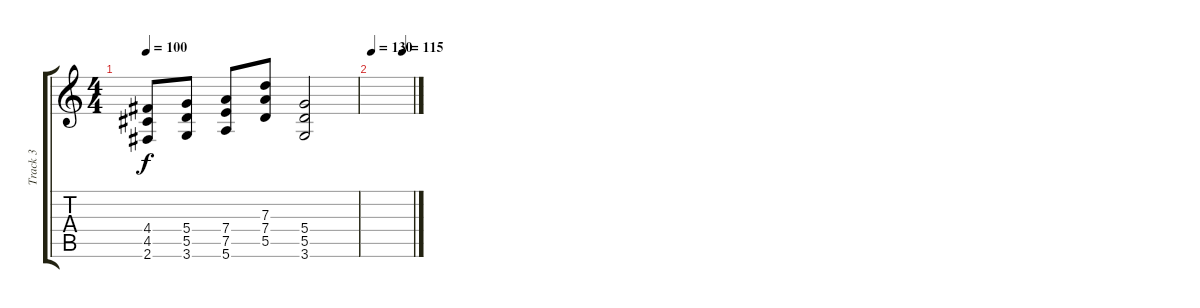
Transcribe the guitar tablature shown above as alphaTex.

\track ("Track 3" "Track 3") {instrument distortionguitar}
\staff {score tabs}
\tuning (E4 B3 G3 D3 A2 E2) {hide}
\ts (4 4)
\tempo 100
\clef g2
\ks c
(4.4 4.5 2.6).8{dy f} (5.4 5.5 3.6).8 (7.4 7.5 5.6).8 (7.3 7.4 5.5).8 (5.4 5.5 3.6).2 |
\tempo 130
\tempo (115 0.75)
